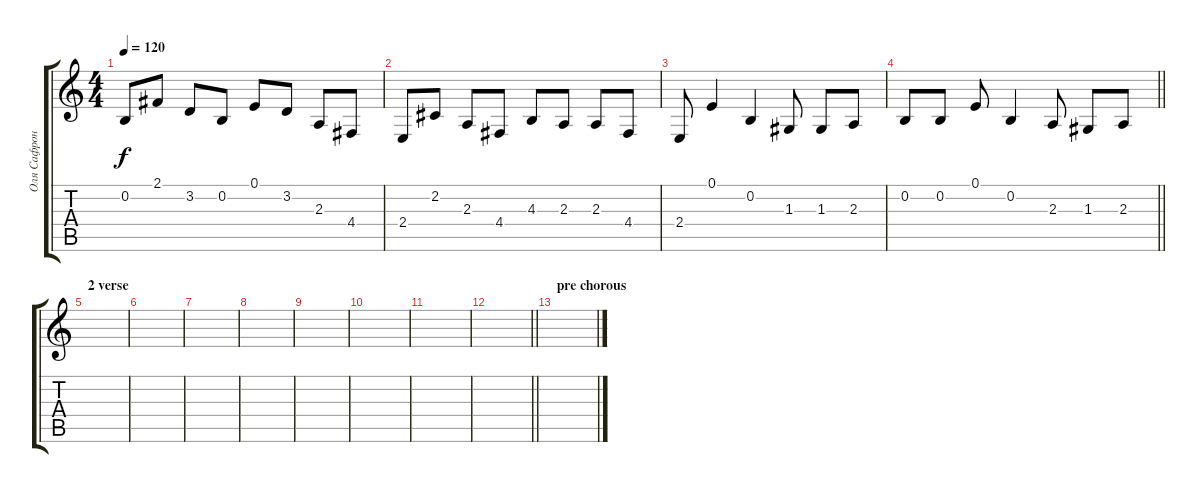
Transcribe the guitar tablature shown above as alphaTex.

\track ("Оля Сафроненко" "Оля Сафрон") {instrument pad1newage}
\staff {score tabs}
\tuning (E4 B3 G3 D3 A2 E2) {hide}
\ts (4 4)
\tempo 120
\clef g2
\ks c
0.2.8{dy f} 2.1.8 3.2.8 0.2.8 0.1.8 3.2.8 2.3.8 4.4.8 |
2.4.8 2.2.8 2.3.8 4.4.8 4.3.8 2.3.8 2.3.8 4.4.8 |
2.4.8 0.1.4 0.2.4 1.3.8 1.3.8 2.3.8 |
\barLineRight lightlight
0.2.8 0.2.8 0.1.8 0.2.4 2.3.8 1.3.8 2.3.8 |
\section ("" "2 verse")
|
|
|
|
|
|
|
\barLineRight lightlight
|
\section ("" "pre chorous")
